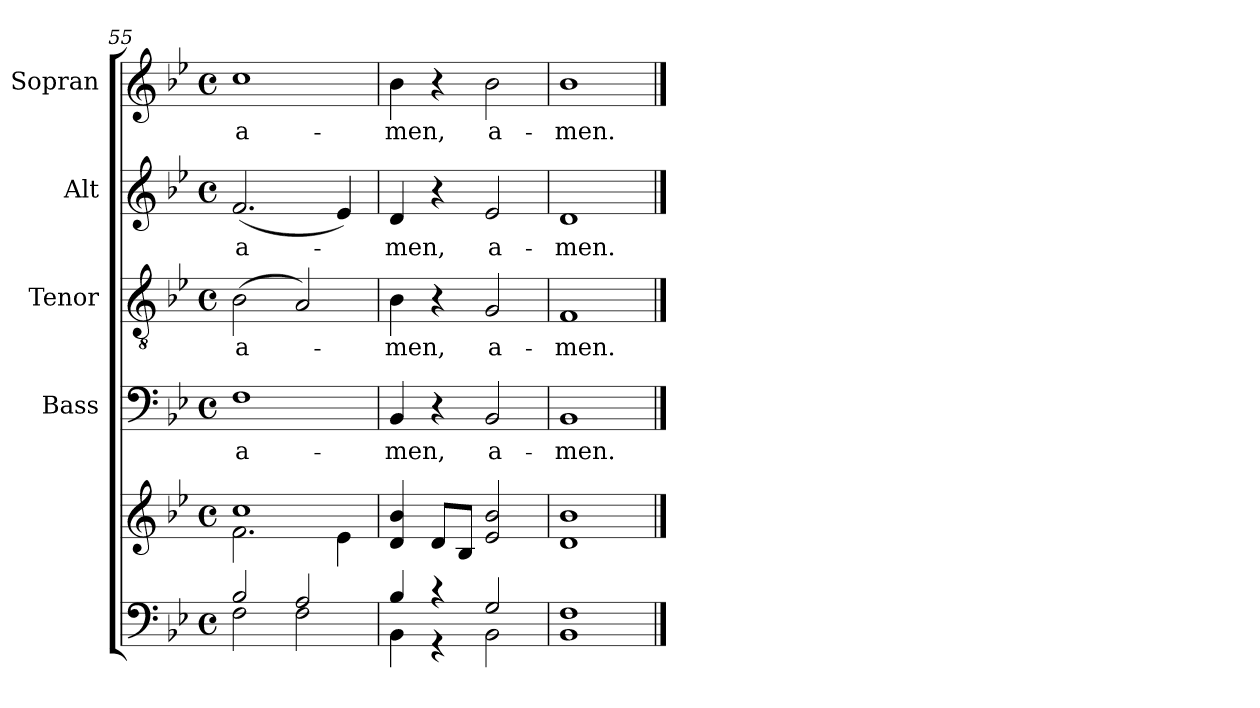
**kern	**kern	**kern	**text	**kern	**text	**kern	**text	**kern	**text
*part5	*part5	*part4	*part4	*part3	*part3	*part2	*part2	*part1	*part1
*staff6	*staff5	*staff4	*staff4	*staff3	*staff3	*staff2	*staff2	*staff1	*staff1
*	*	*I"Bass	*	*I"Tenor	*	*I"Alt	*	*I"Sopran	*
*	*	*I'B.	*	*I'T.	*	*I'A.	*	*I'S.	*
*clefF4	*clefG2	*clefF4	*	*clefGv2	*	*clefG2	*	*clefG2	*
*k[b-e-]	*k[b-e-]	*k[b-e-]	*	*k[b-e-]	*	*k[b-e-]	*	*k[b-e-]	*
*B-:	*B-:	*B-:	*	*B-:	*	*B-:	*	*B-:	*
*M4/4	*M4/4	*M4/4	*	*M4/4	*	*M4/4	*	*M4/4	*
*met(c)	*met(c)	*met(c)	*	*met(c)	*	*met(c)	*	*met(c)	*
=55	=55	=55	=55	=55	=55	=55	=55	=55	=55
*^	*^	*	*	*	*	*	*	*	*
!	!	!	!	!	!LO:LY:b	!	!LO:LY:b	!	!LO:LY:b	!	!LO:LY:b
2B-/	2F\	1cc	2.f\	1F	a-	(>2B-\	a-	(<2.f/	a-	1cc	a-
2A/	2F\	.	.	.	.	2A/)	.	.	.	.	.
.	.	.	4e-\	.	.	.	.	4e-/)	.	.	.
=56	=56	=56	=56	=56	=56	=56	=56	=56	=56	=56	=56
!	!	!	!	!	!LO:LY:b	!	!LO:LY:b	!	!LO:LY:b	!	!LO:LY:b
*	*	*v	*v	*	*	*	*	*	*	*	*
4B-/	4BB-\	4d/ 4b-/	4BB-/	-men,	4B-\	-men,	4d/	-men,	4b-\	-men,
4r	4r	8d/L	4r	.	4r	.	4r	.	4r	.
.	.	8B-/J	.	.	.	.	.	.	.	.
!	!	!	!	!LO:LY:b	!	!LO:LY:b	!	!LO:LY:b	!	!LO:LY:b
2G/	2BB-\	2e-/ 2b-/	2BB-/	a-	2G/	a-	2e-/	a-	2b-\	a-
=57	=57	=57	=57	=57	=57	=57	=57	=57	=57	=57
*	*	*^	*	*	*	*	*	*	*	*
!	!	!	!	!	!LO:LY:b	!	!LO:LY:b	!	!LO:LY:b	!	!LO:LY:b
1F	1BB-	1b-	1d	1BB-	-men.	1F	-men.	1d	-men.	1b-	-men.
*v	*v	*	*	*	*	*	*	*	*	*	*
*	*v	*v	*	*	*	*	*	*	*	*
==	==	==	==	==	==	==	==	==	==
*-	*-	*-	*-	*-	*-	*-	*-	*-	*-
